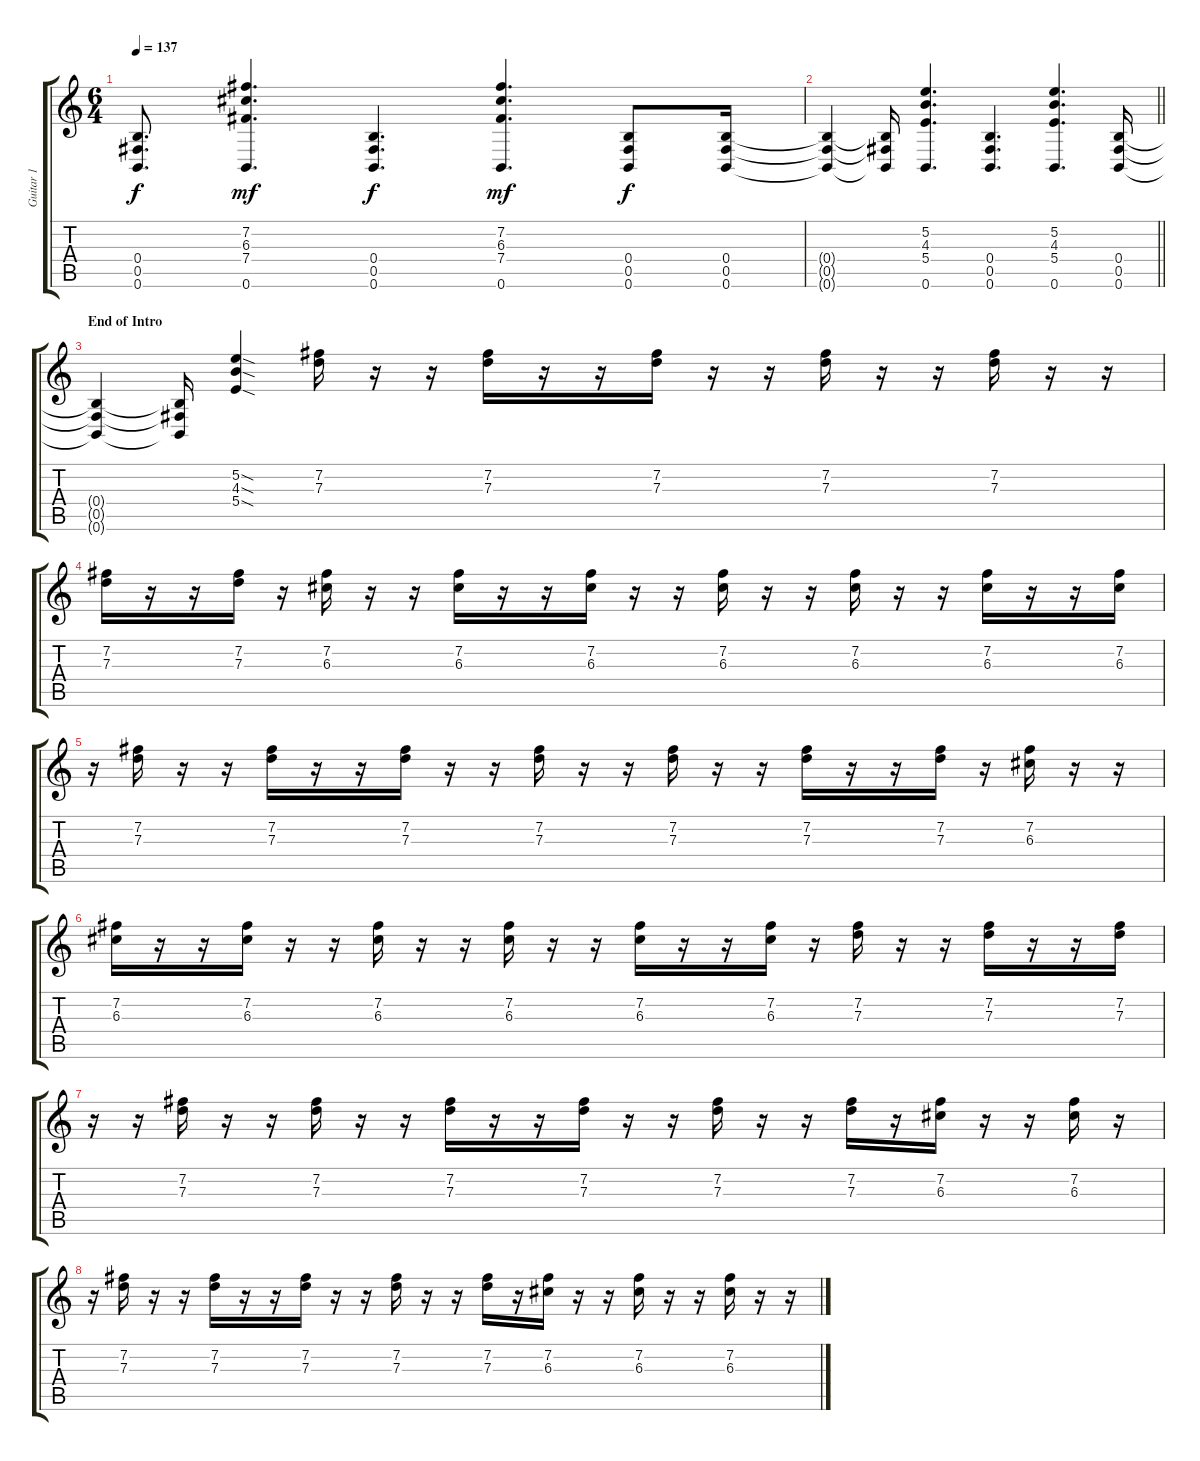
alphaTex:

\track ("Guitar 1" "Guitar 1") {instrument overdrivenguitar}
\staff {score tabs}
\tuning (E4 B3 G3 B2 Gb2 B1) {hide}
\ts (6 4)
\tempo 137
\clef g2
\ks c
(0.4{t} 0.5{t} 0.6{t}).8{d dy f} (7.2 6.3 7.4 0.6).4{d dy mf} (0.4 0.5 0.6).4{d dy f} (7.2 6.3 7.4 0.6).4{d dy mf} (0.4 0.5 0.6).8{dy f} (0.4 0.5 0.6).16 |
\barLineRight lightlight
(0.4{t} 0.5{t} 0.6{t}).4 (0.4{t} 0.5{t} 0.6{t}).16 (5.2 4.3 5.4 0.6).4{d} (0.4 0.5 0.6).4{d} (5.2 4.3 5.4 0.6).4{d} (0.4 0.5 0.6).16 |
\section ("" "End of Intro")
(0.4{t} 0.5{t} 0.6{t}).4 (0.4{t} 0.5{t} 0.6{t}).16 (5.2{sod} 4.3{sod} 5.4{sod}).4 (7.2 7.3).16 r.16 r.16 (7.2 7.3).16 r.16 r.16 (7.2 7.3).16 r.16 r.16 (7.2 7.3).16 r.16 r.16 (7.2 7.3).16 r.16 r.16 |
(7.2 7.3).16 r.16 r.16 (7.2 7.3).16 r.16 (7.2 6.3).16 r.16 r.16 (7.2 6.3).16 r.16 r.16 (7.2 6.3).16 r.16 r.16 (7.2 6.3).16 r.16 r.16 (7.2 6.3).16 r.16 r.16 (7.2 6.3).16 r.16 r.16 (7.2 6.3).16 |
r.16 (7.2 7.3).16 r.16 r.16 (7.2 7.3).16 r.16 r.16 (7.2 7.3).16 r.16 r.16 (7.2 7.3).16 r.16 r.16 (7.2 7.3).16 r.16 r.16 (7.2 7.3).16 r.16 r.16 (7.2 7.3).16 r.16 (7.2 6.3).16 r.16 r.16 |
(7.2 6.3).16 r.16 r.16 (7.2 6.3).16 r.16 r.16 (7.2 6.3).16 r.16 r.16 (7.2 6.3).16 r.16 r.16 (7.2 6.3).16 r.16 r.16 (7.2 6.3).16 r.16 (7.2 7.3).16 r.16 r.16 (7.2 7.3).16 r.16 r.16 (7.2 7.3).16 |
r.16 r.16 (7.2 7.3).16 r.16 r.16 (7.2 7.3).16 r.16 r.16 (7.2 7.3).16 r.16 r.16 (7.2 7.3).16 r.16 r.16 (7.2 7.3).16 r.16 r.16 (7.2 7.3).16 r.16 (7.2 6.3).16 r.16 r.16 (7.2 6.3).16 r.16 |
r.16 (7.2 7.3).16 r.16 r.16 (7.2 7.3).16 r.16 r.16 (7.2 7.3).16 r.16 r.16 (7.2 7.3).16 r.16 r.16 (7.2 7.3).16 r.16 (7.2 6.3).16 r.16 r.16 (7.2 6.3).16 r.16 r.16 (7.2 6.3).16 r.16 r.16
